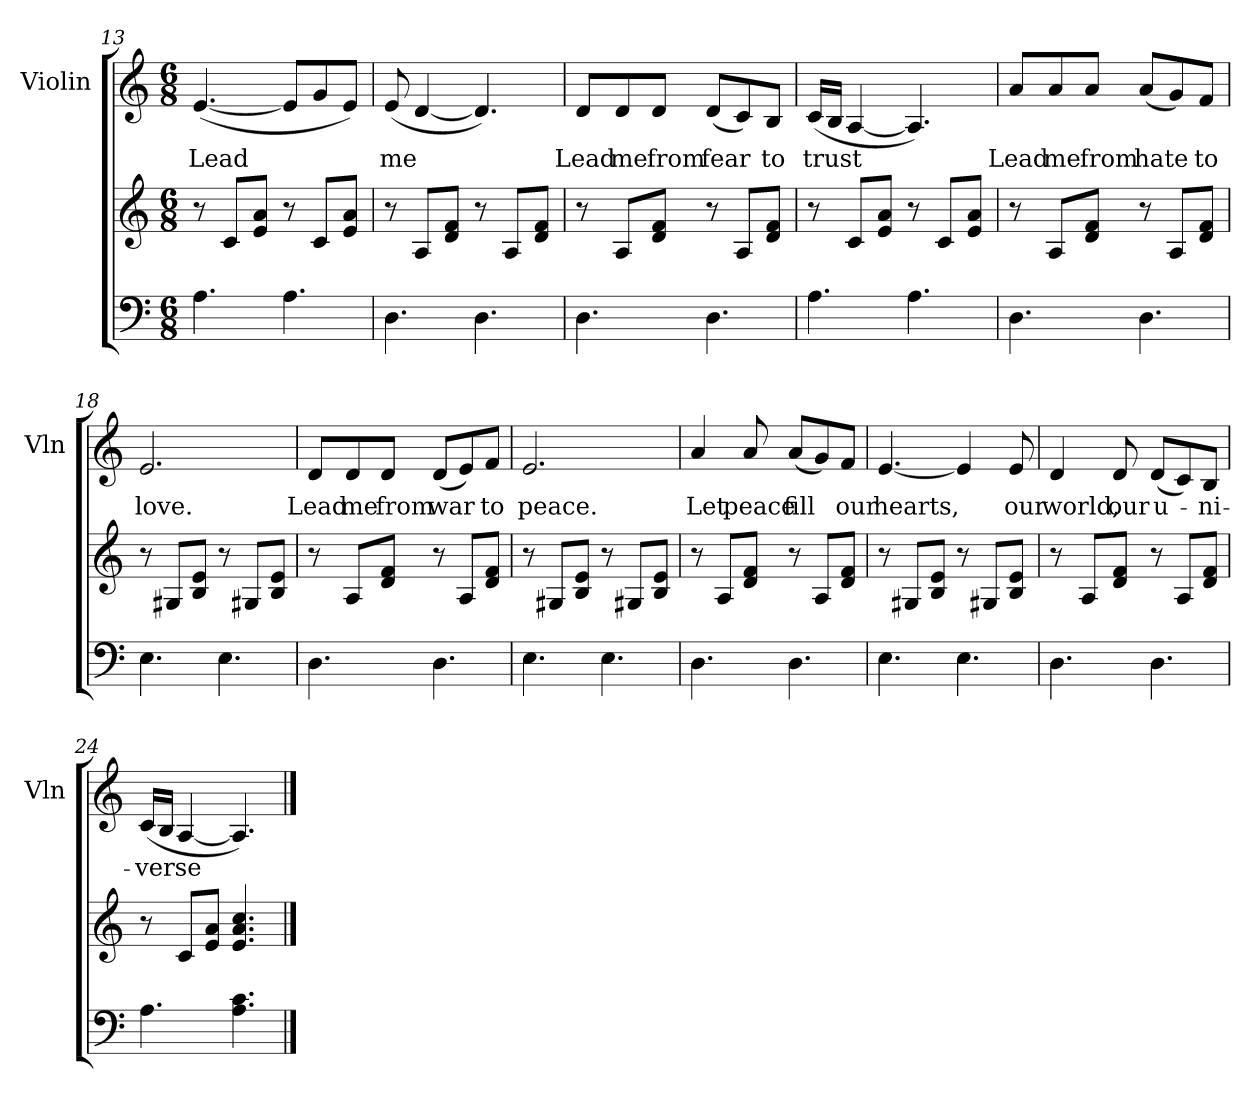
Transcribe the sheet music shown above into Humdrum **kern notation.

**kern	**kern	**kern	**text
*part2	*part2	*part1	*part1
*staff3	*staff2	*staff1	*staff1
*	*	*I"Violin	*
*	*	*I'Vln	*
!!LO:PB:g=z
*clefF4	*clefG2	*clefG2	*
*M6/8	*M6/8	*M6/8	*
=13	=13	=13	=13
4.A	8r	([4.e	Lead
.	8cL	.	.
.	8e 8aJ	.	.
4.A	8r	8eL]	.
.	8cL	8g	.
.	8e 8aJ	8eJ)	.
=14	=14	=14	=14
4.D	8r	(8e	me
.	8AL	[4d	.
.	8d 8fJ	.	.
4.D	8r	4.d])	.
.	8AL	.	.
.	8d 8fJ	.	.
=15	=15	=15	=15
4.D	8r	8dL	Lead
.	8AL	8d	me
.	8d 8fJ	8dJ	from
4.D	8r	(8dL	fear
.	8AL	8c)	.
.	8d 8fJ	8BJ	to
=16	=16	=16	=16
4.A	8r	(16cLL	trust
.	.	16BJJ	.
.	8cL	[4A	.
.	8e 8aJ	.	.
4.A	8r	4.A])	.
.	8cL	.	.
.	8e 8aJ	.	.
!!LO:LB:g=z
=17	=17	=17	=17
4.D	8r	8aL	Lead
.	8AL	8a	me
.	8d 8fJ	8aJ	from
4.D	8r	(8aL	hate
.	8AL	8g)	.
.	8d 8fJ	8fJ	to
=18	=18	=18	=18
4.E	8r	2.e	love.
.	8G#XL	.	.
.	8B 8eJ	.	.
4.E	8r	.	.
.	8G#XL	.	.
.	8B 8eJ	.	.
=19	=19	=19	=19
4.D	8r	8dL	Lead
.	8AL	8d	me
.	8d 8fJ	8dJ	from
4.D	8r	(8dL	war
.	8AL	8e)	.
.	8d 8fJ	8fJ	to
=20	=20	=20	=20
4.E	8r	2.e	peace.
.	8G#XL	.	.
.	8B 8eJ	.	.
4.E	8r	.	.
.	8G#XL	.	.
.	8B 8eJ	.	.
!!LO:LB:g=z
=21	=21	=21	=21
4.D	8r	4a	Let
.	8AL	.	.
.	8d 8fJ	8a	peace
4.D	8r	(8aL	fill
.	8AL	8g)	.
.	8d 8fJ	8fJ	our
=22	=22	=22	=22
4.E	8r	[4.e	hearts,
.	8G#XL	.	.
.	8B 8eJ	.	.
4.E	8r	4e]	.
.	8G#XL	.	.
.	8B 8eJ	8e	our
=23	=23	=23	=23
4.D	8r	4d	world,
.	8AL	.	.
.	8d 8fJ	8d	our
4.D	8r	(8dL	u-
.	8AL	8c)	.
.	8d 8fJ	8BJ	-ni-
=24	=24	=24	=24
4.A	8r	(16cLL	verse
.	.	16BJJ	.
.	8cL	[4A	.
.	8e 8aJ	.	.
4.A 4.c	4.e 4.a 4.cc	4.A])	.
==	==	==	==
*-	*-	*-	*-
